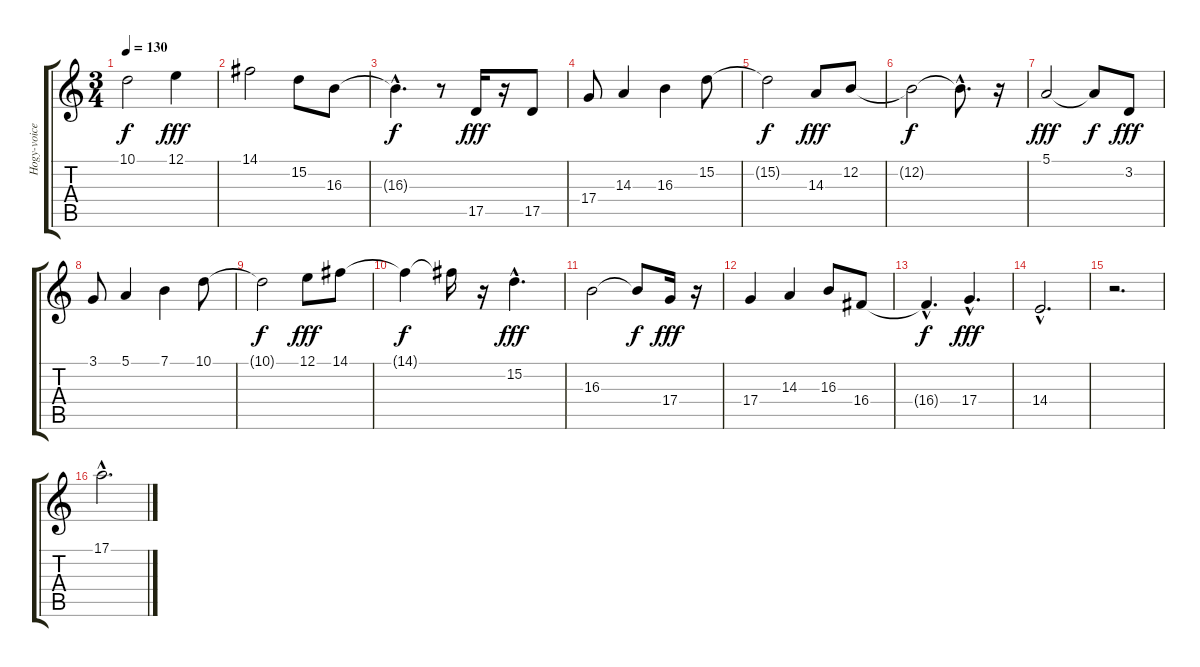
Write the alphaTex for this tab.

\track ("Hogy-voice" "Hogy-voice") {instrument flute}
\staff {score tabs}
\tuning (E4 B3 G3 D3 A2 E2) {hide}
\ts (3 4)
\tempo 130
\clef g2
\ks c
10.1{t}.2{dy f} 12.1.4{dy fff} |
14.1.2 15.2.8 16.3.8 |
16.3{hac t}.4{d dy f} r.8 17.5.16{dy fff} r.16 17.5.8 |
17.4.8 14.3.4 16.3.4 15.2.8 |
15.2{t}.2{dy f} 14.3.8{dy fff} 12.2.8 |
12.2{t}.2{dy f} 12.2{hac t}.8{d} r.16 |
5.1.2{dy fff} 5.1{t}.8{dy f} 3.2.8{dy fff} |
3.1.8 5.1.4 7.1.4 10.1.8 |
10.1{t}.2{dy f} 12.1.8{dy fff} 14.1.8 |
14.1{t}.4{dy f} 14.1{t}.16 r.16 15.2{hac}.4{d dy fff} |
16.3.2 16.3{t}.8{dy f} 17.4.16{dy fff} r.16 |
17.4.4 14.3.4 16.3.8 16.4.8 |
16.4{hac t}.4{d dy f} 17.4{hac}.4{d dy fff} |
14.4{hac}.2{d} |
r.2{d} |
17.1{hac}.2{d}
